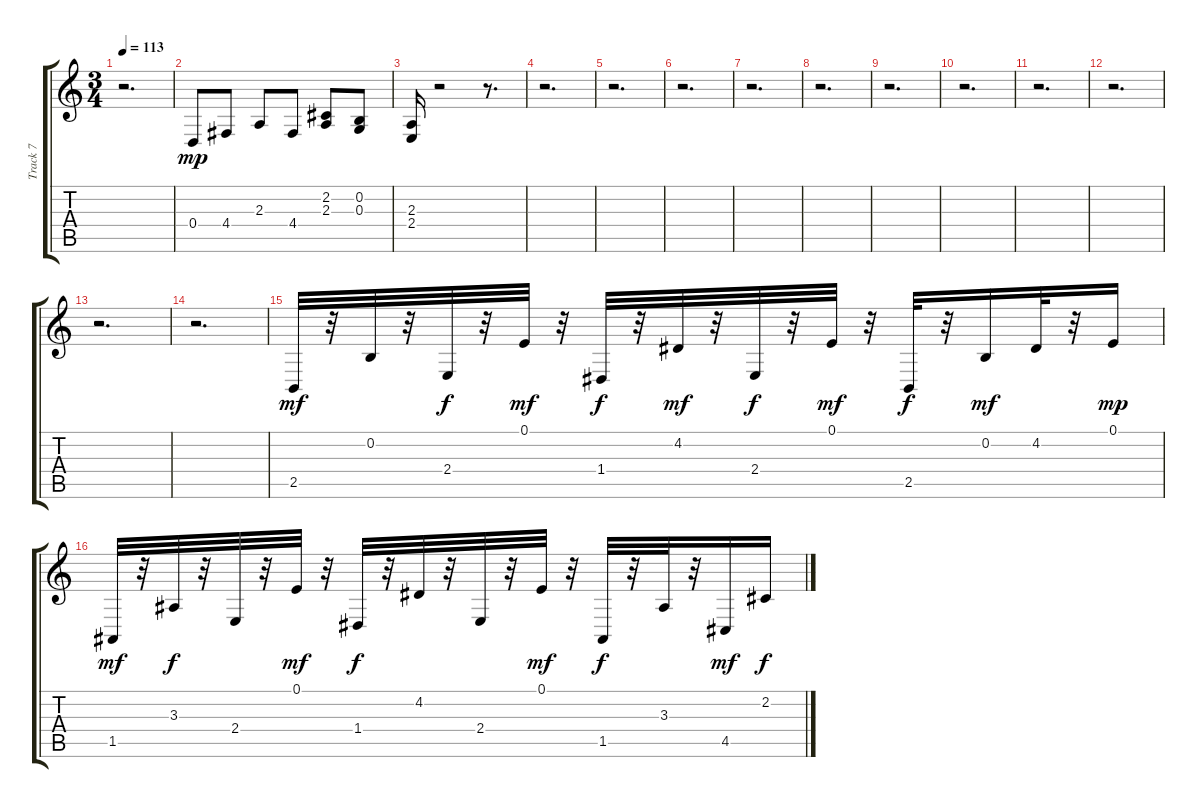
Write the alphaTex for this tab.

\track ("Track 7" "Track 7") {instrument tangoaccordion}
\staff {score tabs}
\tuning (E4 B3 G3 D3 A2 E2) {hide}
\ts (3 4)
\tempo 113
\clef g2
\ks c
r.2{d dy mp} |
0.4.8 4.4.8 2.3.8 4.4.8 (2.2 2.3).8 (0.2 0.3).8 |
(2.3 2.4).16 r.2 r.8{d} |
r.2{d} |
r.2{d} |
r.2{d} |
r.2{d} |
r.2{d} |
r.2{d} |
r.2{d} |
r.2{d} |
r.2{d} |
r.2{d} |
r.2{d} |
2.5.32{dy mf} r.32 0.2.32 r.32 2.4.32{dy f} r.32 0.1.32{dy mf} r.32 1.4.32{dy f} r.32 4.2.32{dy mf} r.32 2.4.32{dy f} r.32 0.1.32{dy mf} r.32 2.5.32{dy f} r.32 0.2.16{dy mf} 4.2.32 r.32 0.1.16{dy mp} |
1.5.32{dy mf} r.32 3.3.32{dy f} r.32 2.4.32 r.32 0.1.32{dy mf} r.32 1.4.32{dy f} r.32 4.2.32 r.32 2.4.32 r.32 0.1.32{dy mf} r.32 1.5.32{dy f} r.32 3.3.32 r.32 4.5.16{dy mf} 2.2.16{dy f}
